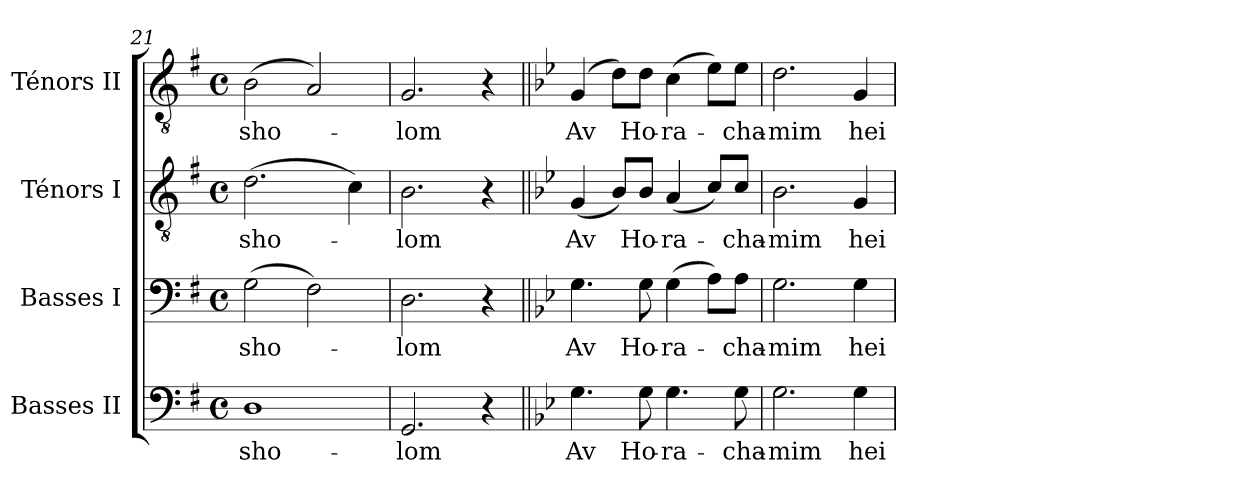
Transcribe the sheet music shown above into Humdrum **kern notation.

**kern	**text	**kern	**text	**kern	**text	**kern	**text
*part4	*part4	*part3	*part3	*part2	*part2	*part1	*part1
*staff4	*staff4	*staff3	*staff3	*staff2	*staff2	*staff1	*staff1
*I"Basses II	*	*I"Basses I	*	*I"Ténors I	*	*I"Ténors II	*
*I'B. 2	*	*I'B. 1	*	*I'T. 2	*	*I'T. 1	*
*clefF4	*	*clefF4	*	*clefGv2	*	*clefGv2	*
*	*	*	*	*ITrd7c12	*	*ITrd7c12	*
*k[f#]	*	*k[f#]	*	*k[f#]	*	*k[f#]	*
*G:	*	*G:	*	*G:	*	*G:	*
*M4/4	*	*M4/4	*	*M4/4	*	*M4/4	*
*met(c)	*	*met(c)	*	*met(c)	*	*met(c)	*
=21	=21	=21	=21	=21	=21	=21	=21
!	!LO:LY:b:color=#000000	!	!	!	!	!	!
!	!	!	!LO:LY:b:color=#000000	!	!	!	!
!	!	!	!	!	!LO:LY:b:color=#000000	!	!
!	!	!	!	!	!	!	!LO:LY:b:color=#000000
1Di	-sho-	(2Gi\	-sho-	(2.Di\	-sho-	(2BBi\	-sho-
.	.	2F#i\)	.	.	.	2AAi/)	.
.	.	.	.	4Ci\)	.	.	.
!!LO:LB:g=z
=22	=22	=22	=22	=22	=22	=22	=22
!	!LO:LY:b:color=#000000	!	!	!	!	!	!
!	!	!	!LO:LY:b:color=#000000	!	!	!	!
!	!	!	!	!	!LO:LY:b:color=#000000	!	!
!	!	!	!	!	!	!	!LO:LY:b:color=#000000
2.GGi/	-lom	2.Di\	-lom	2.BBi\	-lom	2.GGi/	-lom
4r	.	4r	.	4r	.	4r	.
=23||	=23||	=23||	=23||	=23||	=23||	=23||	=23||
*k[b-e-]	*	*k[b-e-]	*	*k[b-e-]	*	*k[b-e-]	*
*B-:	*	*B-:	*	*B-:	*	*B-:	*
!	!LO:LY:b:color=#000000	!	!	!	!	!	!
!	!	!	!LO:LY:b:color=#000000	!	!	!	!
!	!	!	!	!	!LO:LY:b:color=#000000	!	!
!	!	!	!	!	!	!	!LO:LY:b:color=#000000
4.Gi\	Av	4.Gi\	Av	(4GGi/	Av	(4GGi/	Av
.	.	.	.	8BB-i/L)	.	8Di\L)	.
!	!LO:LY:b:color=#000000	!	!	!	!	!	!
!	!	!	!LO:LY:b:color=#000000	!	!	!	!
!	!	!	!	!	!LO:LY:b:color=#000000	!	!
!	!	!	!	!	!	!	!LO:LY:b:color=#000000
8Gi\	Ho-	8Gi\	Ho-	8BB-i/J	Ho-	8Di\J	Ho-
!	!LO:LY:b:color=#000000	!	!	!	!	!	!
!	!	!	!LO:LY:b:color=#000000	!	!	!	!
!	!	!	!	!	!LO:LY:b:color=#000000	!	!
!	!	!	!	!	!	!	!LO:LY:b:color=#000000
4.Gi\	-ra-	(4Gi\	-ra-	(4AAi/	-ra-	(4Ci\	-ra-
.	.	8Ai\L)	.	8Ci/L)	.	8E-i\L)	.
!	!LO:LY:b:color=#000000	!	!	!	!	!	!
!	!	!	!LO:LY:b:color=#000000	!	!	!	!
!	!	!	!	!	!LO:LY:b:color=#000000	!	!
!	!	!	!	!	!	!	!LO:LY:b:color=#000000
8Gi\	-cha-	8Ai\J	-cha-	8Ci/J	-cha-	8E-i\J	-cha-
=24	=24	=24	=24	=24	=24	=24	=24
!	!LO:LY:b:color=#000000	!	!	!	!	!	!
!	!	!	!LO:LY:b:color=#000000	!	!	!	!
!	!	!	!	!	!LO:LY:b:color=#000000	!	!
!	!	!	!	!	!	!	!LO:LY:b:color=#000000
2.Gi\	-mim	2.Gi\	-mim	2.BB-i\	-mim	2.Di\	-mim
!	!LO:LY:b:color=#000000	!	!	!	!	!	!
!	!	!	!LO:LY:b:color=#000000	!	!	!	!
!	!	!	!	!	!LO:LY:b:color=#000000	!	!
!	!	!	!	!	!	!	!LO:LY:b:color=#000000
4Gi\	hei-	4Gi\	hei-	4GGi/	hei-	4GGi/	hei-
=	=	=	=	=	=	=	=
*-	*-	*-	*-	*-	*-	*-	*-
